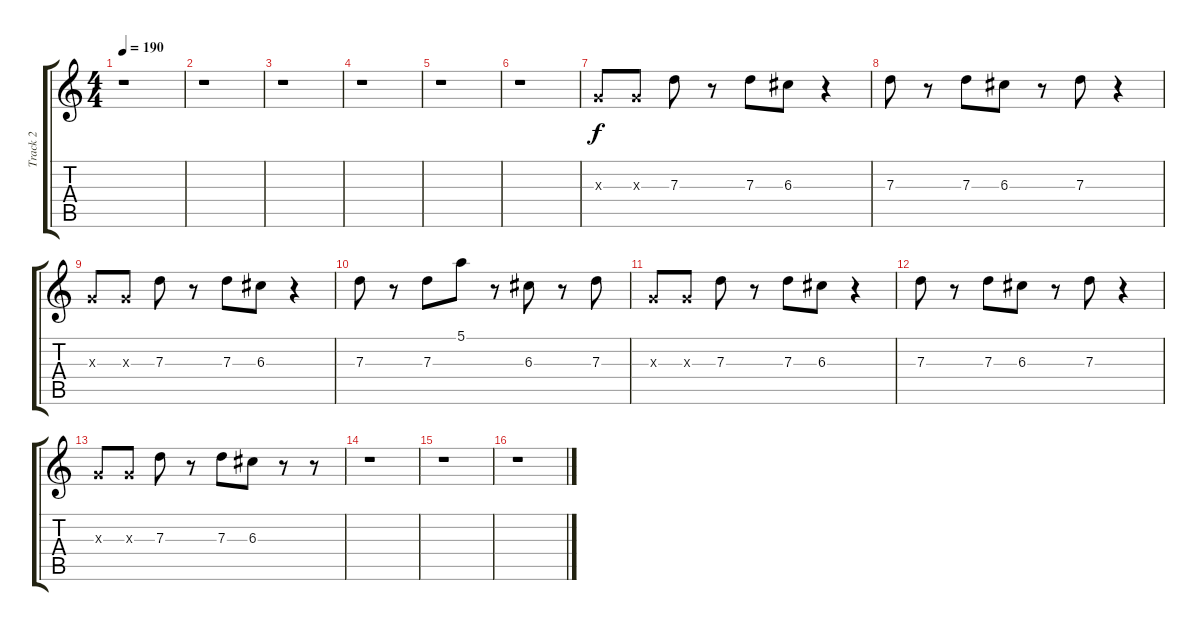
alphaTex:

\track ("Track 2" "Track 2") {instrument distortionguitar}
\staff {score tabs}
\tuning (E4 B3 G3 D3 A2 E2) {hide}
\ts (4 4)
\tempo 190
\clef g2
\ks c
r.1{dy f} |
r.1 |
r.1 |
r.1 |
r.1 |
r.1 |
0.3{x}.8 0.3{x}.8 7.3.8 r.8 7.3.8 6.3.8 r.4 |
7.3.8 r.8 7.3.8 6.3.8 r.8 7.3.8 r.4 |
0.3{x}.8 0.3{x}.8 7.3.8 r.8 7.3.8 6.3.8 r.4 |
7.3.8 r.8 7.3.8 5.1.8 r.8 6.3.8 r.8 7.3.8 |
0.3{x}.8 0.3{x}.8 7.3.8 r.8 7.3.8 6.3.8 r.4 |
7.3.8 r.8 7.3.8 6.3.8 r.8 7.3.8 r.4 |
0.3{x}.8 0.3{x}.8 7.3.8 r.8 7.3.8 6.3.8 r.8 r.8 |
r.1 |
r.1 |
r.1
